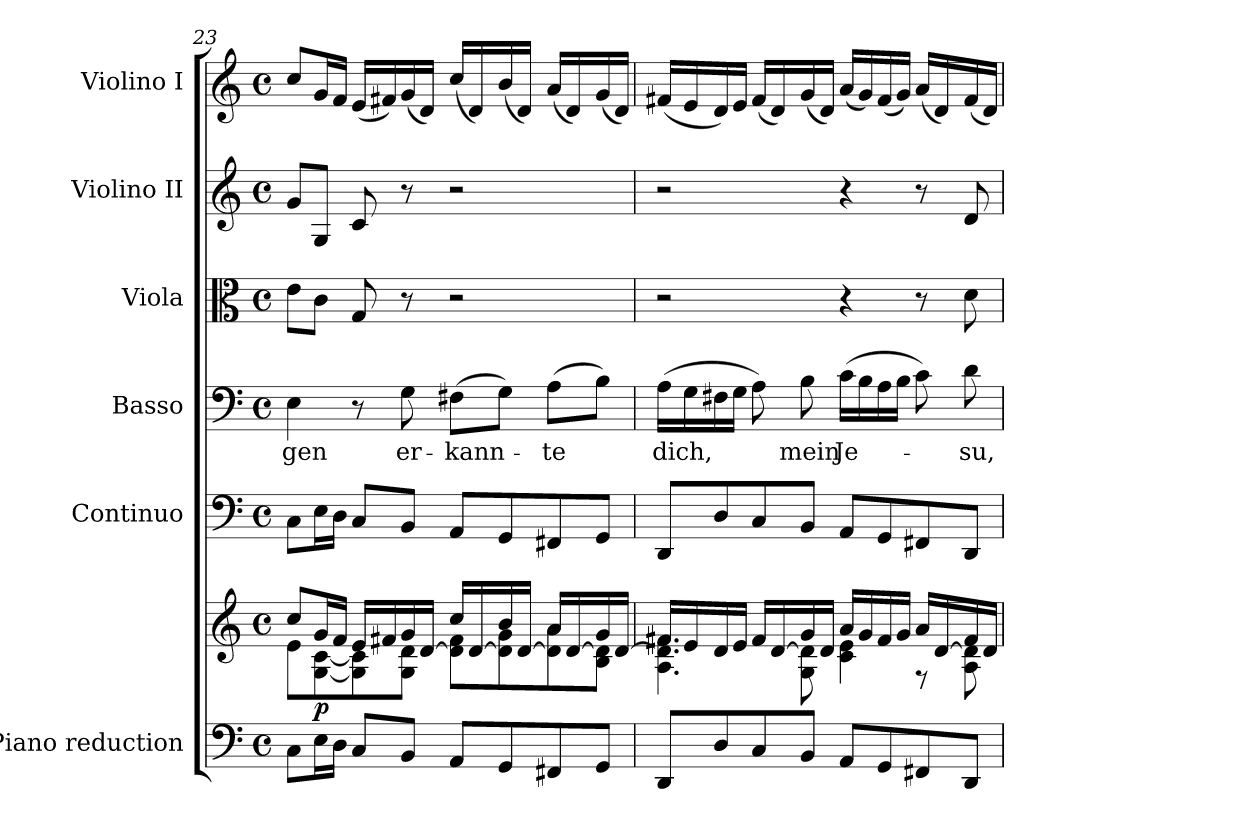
**kern	**kern	**dynam	**kern	**dynam	**kern	**text	**dynam	**kern	**dynam	**kern	**dynam	**kern	**dynam
*part6	*part6	*part6	*part5	*part5	*part4	*part4	*part4	*part3	*part3	*part2	*part2	*part1	*part1
*staff7	*staff6	*staff6/7	*staff5	*staff5	*staff4	*staff4	*staff4	*staff3	*staff3	*staff2	*staff2	*staff1	*staff1
*I"Piano reduction	*	*	*I"Continuo	*	*I"Basso	*	*	*I"Viola	*	*I"Violino II	*	*I"Violino I	*
*I'Pno	*	*	*	*	*	*	*	*I'Vla	*	*I'Vln	*	*I'Vln	*
*clefF4	*clefG2	*	*clefF4	*	*clefF4	*	*	*clefC3	*	*clefG2	*	*clefG2	*
*k[]	*k[]	*	*k[]	*	*k[]	*	*	*k[]	*	*k[]	*	*k[]	*
*M4/4	*M4/4	*	*M4/4	*	*M4/4	*	*	*M4/4	*	*M4/4	*	*M4/4	*
*met(c)	*met(c)	*	*met(c)	*	*met(c)	*	*	*met(c)	*	*met(c)	*	*met(c)	*
=23	=23	=23	=23	=23	=23	=23	=23	=23	=23	=23	=23	=23	=23
*	*^	*	*	*	*	*	*	*	*	*	*	*	*
!	!	!	!	!	!	!	!LO:LY:b	!	!	!	!	!	!	!
8C\L	8cc/L	8e\L	.	8C\L	.	4E\	-gen	.	8e\L	.	8g/L	.	8cc/L	.
!	!	!	!LO:DY:b	!	!LO:DY:a	!	!	!	!	!	!	!	!	!LO:DY:b
16E\L	16g/L	[8G\ [8c\	p	16E\L	other-dynamics	.	.	.	8c\J	.	8G/J	.	16g/L	other-dynamics
16D\JJ	16f/JJ	.	.	16D\JJ	.	.	.	.	.	.	.	.	16f/JJ	.
8C/L	16e/LL	8G\] 8c\]	.	8C/L	.	8r	.	.	8G/	.	8c/	.	(16e/LL	.
.	16f#X/	.	.	.	.	.	.	.	.	.	.	.	16f#X/)	.
!	!	!	!	!	!	!	!LO:LY:b	!LO:DY:a	!	!	!	!	!	!
8BB/J	16g/	8G\ 8d\J	.	8BB/J	.	8G\	er-	other-dynamics	8r	.	8r	.	(16g/	.
.	[<16d/JJ	.	.	.	.	.	.	.	.	.	.	.	16d/JJ)	.
!	!	!	!	!	!	!	!LO:LY:b	!	!	!	!	!	!	!
8AA/L	16cc/LL	8d\] 8f#\L	.	8AA/L	.	(8F#X\L	-kann-	.	2r	.	2r	.	(16cc/LL	.
.	[<16d/	.	.	.	.	.	.	.	.	.	.	.	16d/)	.
8GG/	16b/	8d\] 8g\	.	8GG/	.	8G\J)	.	.	.	.	.	.	(16b/	.
.	[<16d/JJ	.	.	.	.	.	.	.	.	.	.	.	16d/JJ)	.
!	!	!	!	!	!	!	!LO:LY:b	!	!	!	!	!	!	!
8FF#X/	16a/LL	8d\] 8a\	.	8FF#X/	.	(8A\L	-te	.	.	.	.	.	(16a/LL	.
.	[<16d/	.	.	.	.	.	.	.	.	.	.	.	16d/)	.
8GG/J	16g/	8B\ 8d\]J	.	8GG/J	.	8B\J)	.	.	.	.	.	.	(16g/	.
.	[<16d/JJ	.	.	.	.	.	.	.	.	.	.	.	16d/JJ)	.
=24	=24	=24	=24	=24	=24	=24	=24	=24	=24	=24	=24	=24	=24	=24
!	!	!	!	!	!	!	!LO:LY:b	!	!	!	!	!	!	!
8DD/L	16f#X/LL	4.A\ 4.d\] 4.f#\	.	8DD/L	.	(16A\LL	dich,	.	2r	.	2r	.	(16f#X/LL	.
.	16e/	.	.	.	.	16G\	.	.	.	.	.	.	16e/	.
8D/	16d/	.	.	8D/	.	16F#X\	.	.	.	.	.	.	16d/)	.
.	16e/JJ	.	.	.	.	16G\JJ	.	.	.	.	.	.	16e/JJ	.
8C/	16f#/LL	.	.	8C/	.	8A\)	.	.	.	.	.	.	(16f#/LL	.
.	[<16d/	.	.	.	.	.	.	.	.	.	.	.	16d/)	.
!	!	!	!	!	!	!	!LO:LY:b	!	!	!	!	!	!	!
8BB/J	16g/	8G\ 8d\]	.	8BB/J	.	8B\	mein	.	.	.	.	.	(16g/	.
.	16d/JJ	.	.	.	.	.	.	.	.	.	.	.	16d/JJ)	.
!	!	!	!	!	!	!	!LO:LY:b	!	!	!	!	!	!	!
8AA/L	16a/LL	4c\ 4e\	.	8AA/L	.	(16c\LL	Je-	.	4r	.	4r	.	(16a/LL	.
.	16g/	.	.	.	.	16B\	.	.	.	.	.	.	16g/)	.
8GG/	16f#/	.	.	8GG/	.	16A\	.	.	.	.	.	.	(16f#/	.
.	16g/JJ	.	.	.	.	16B\JJ	.	.	.	.	.	.	16g/JJ)	.
8FF#X/	16a/LL	8r	.	8FF#X/	.	8c\)	.	.	8r	.	8r	.	(16a/LL	.
.	[<16d/	.	.	.	.	.	.	.	.	.	.	.	16d/)	.
!	!	!	!	!	!	!	!LO:LY:b	!	!	!LO:DY:b	!	!LO:DY:b	!	!
8DD/J	16f#/	8A\ 8d\]	.	8DD/J	.	8d\	-su,	.	8d\	other-dynamics	8d/	other-dynamics	(16f#/	.
.	16d/JJ	.	.	.	.	.	.	.	.	.	.	.	16d/JJ)	.
*	*v	*v	*	*	*	*	*	*	*	*	*	*	*	*
=	=	=	=	=	=	=	=	=	=	=	=	=	=
*-	*-	*-	*-	*-	*-	*-	*-	*-	*-	*-	*-	*-	*-
